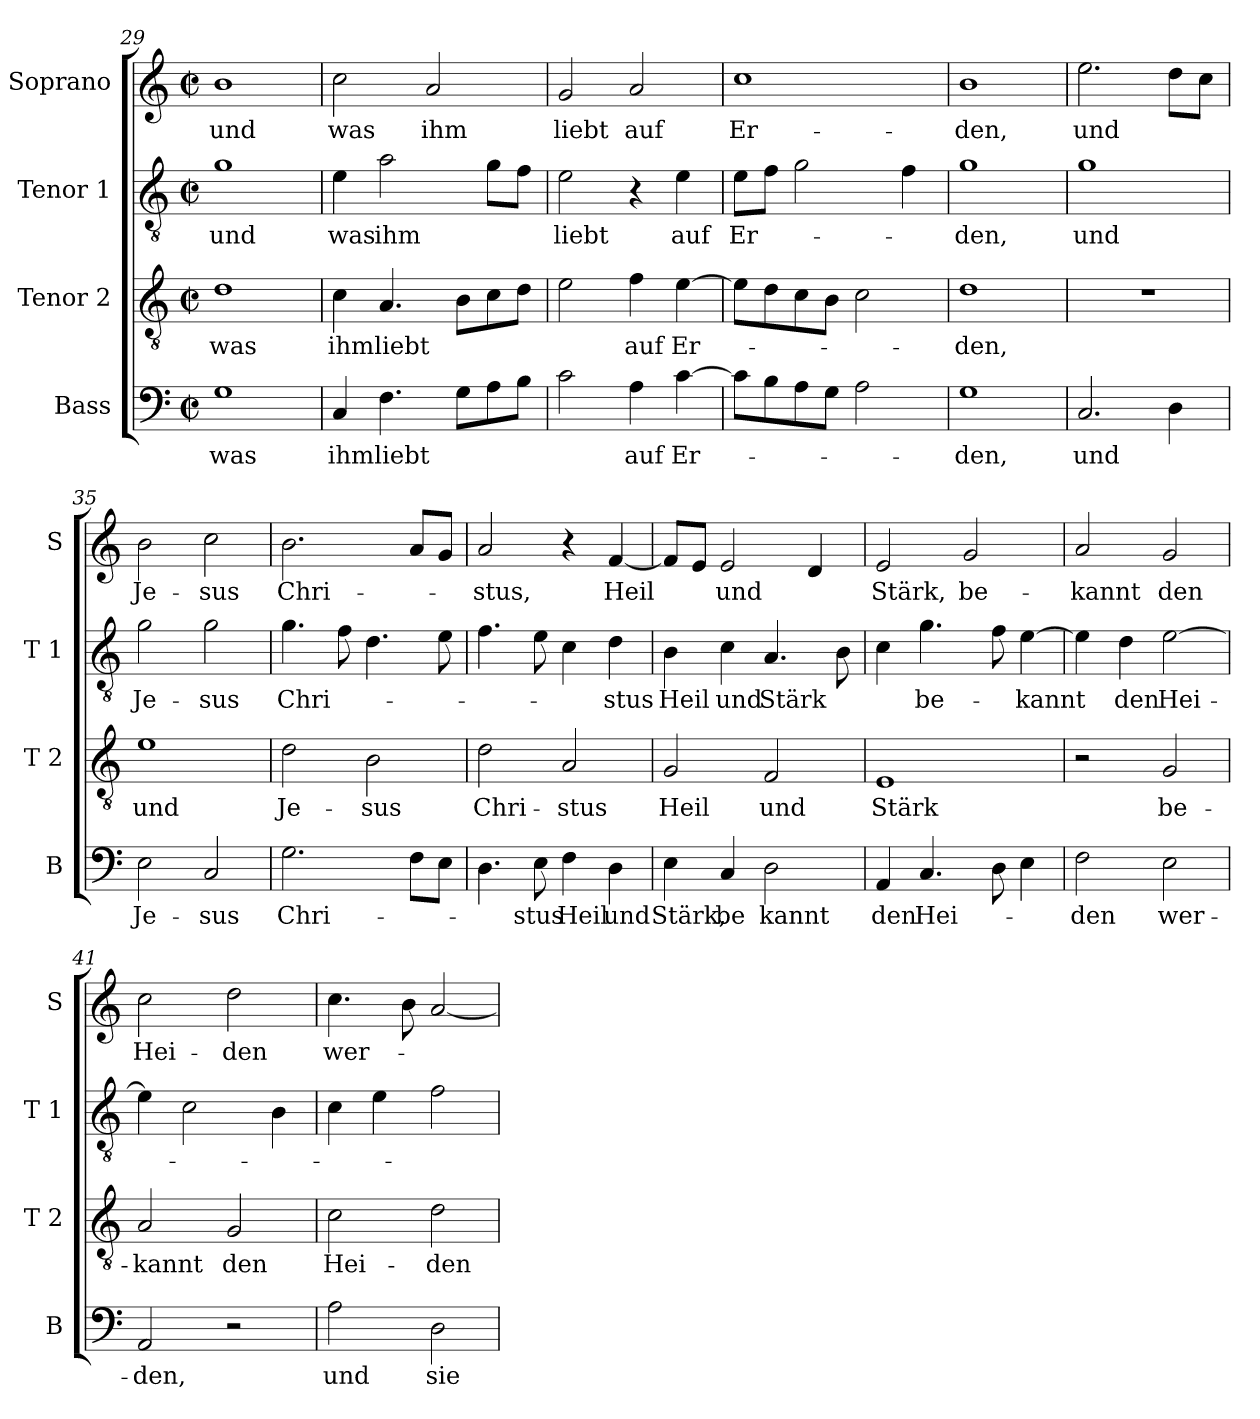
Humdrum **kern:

**kern	**text	**kern	**text	**kern	**text	**kern	**text
*part4	*part4	*part3	*part3	*part2	*part2	*part1	*part1
*staff4	*staff4	*staff3	*staff3	*staff2	*staff2	*staff1	*staff1
*I"Bass	*	*I"Tenor 2	*	*I"Tenor 1	*	*I"Soprano	*
*I'B	*	*I'T 2	*	*I'T 1	*	*I'S	*
*clefF4	*	*clefGv2	*	*clefGv2	*	*clefG2	*
*k[]	*	*k[]	*	*k[]	*	*k[]	*
*C:	*	*C:	*	*C:	*	*C:	*
*M2/2	*	*M2/2	*	*M2/2	*	*M2/2	*
*met(c|)	*	*met(c|)	*	*met(c|)	*	*met(c|)	*
=29	=29	=29	=29	=29	=29	=29	=29
!	!LO:LY:b	!	!LO:LY:b	!	!LO:LY:b	!	!LO:LY:b
1G	was	1d	was	1g	und	1b	und
=30	=30	=30	=30	=30	=30	=30	=30
!	!LO:LY:b	!	!LO:LY:b	!	!LO:LY:b	!	!LO:LY:b
4C/	ihm	4c\	ihm	4e\	was	2cc\	was
!	!LO:LY:b	!	!LO:LY:b	!	!LO:LY:b	!	!
4.F\	liebt	4.A/	liebt	2a\	ihm	.	.
!	!	!	!	!	!	!	!LO:LY:b
.	.	.	.	.	.	2a/	ihm
8G\L	.	8B\L	.	.	.	.	.
8A\	.	8c\	.	8g\L	.	.	.
8B\J	.	8d\J	.	8f\J	.	.	.
=31	=31	=31	=31	=31	=31	=31	=31
!	!	!	!	!	!LO:LY:b	!	!LO:LY:b
2c\	.	2e\	.	2e\	liebt	2g/	liebt
!	!LO:LY:b	!	!LO:LY:b	!	!	!	!LO:LY:b
4A\	auf	4f\	auf	4r	.	2a/	auf
!	!LO:LY:b	!	!LO:LY:b	!	!LO:LY:b	!	!
[4c\	Er-	[4e\	Er-	4e\	auf	.	.
=32	=32	=32	=32	=32	=32	=32	=32
!	!	!	!	!	!LO:LY:b	!	!LO:LY:b
8c\L]	.	8e\L]	.	8e\L	Er-	1cc	Er-
8B\	.	8d\	.	8f\J	.	.	.
8A\	.	8c\	.	2g\	.	.	.
8G\J	.	8B\J	.	.	.	.	.
2A\	.	2c\	.	.	.	.	.
.	.	.	.	4f\	.	.	.
!!LO:LB:g=z
=33	=33	=33	=33	=33	=33	=33	=33
!	!LO:LY:b	!	!LO:LY:b	!	!LO:LY:b	!	!LO:LY:b
1G	-den,	1d	-den,	1g	-den,	1b	-den,
=34	=34	=34	=34	=34	=34	=34	=34
!	!LO:LY:b	!	!	!	!LO:LY:b	!	!LO:LY:b
2.C/	und	1r	.	1g	und	2.ee\	und
4D\	.	.	.	.	.	8dd\L	.
.	.	.	.	.	.	8cc\J	.
=35	=35	=35	=35	=35	=35	=35	=35
!	!LO:LY:b	!	!LO:LY:b	!	!LO:LY:b	!	!LO:LY:b
2E\	Je-	1e	und	2g\	Je-	2b\	Je-
!	!LO:LY:b	!	!	!	!LO:LY:b	!	!LO:LY:b
2C/	-sus	.	.	2g\	-sus	2cc\	-sus
=36	=36	=36	=36	=36	=36	=36	=36
!	!LO:LY:b	!	!LO:LY:b	!	!LO:LY:b	!	!LO:LY:b
2.G\	Chri-	2d\	Je-	4.g\	Chri-	2.b\	Chri-
.	.	.	.	8f\	.	.	.
!	!	!	!LO:LY:b	!	!	!	!
.	.	2B\	-sus	4.d\	.	.	.
8F\L	.	.	.	.	.	8a/L	.
8E\J	.	.	.	8e\	.	8g/J	.
=37	=37	=37	=37	=37	=37	=37	=37
!	!	!	!LO:LY:b	!	!	!	!LO:LY:b
4.D\	.	2d\	Chri-	4.f\	.	2a/	-stus,
!	!LO:LY:b	!	!	!	!	!	!
8E\	-stus	.	.	8e\	.	.	.
!	!LO:LY:b	!	!LO:LY:b	!	!	!	!
4F\	Heil	2A/	-stus	4c\	.	4r	.
!	!LO:LY:b	!	!	!	!LO:LY:b	!	!LO:LY:b
4D\	und	.	.	4d\	-stus	[4f/	Heil
!!LO:LB:g=z
=38	=38	=38	=38	=38	=38	=38	=38
!	!LO:LY:b	!	!LO:LY:b	!	!LO:LY:b	!	!
4E\	Stärk,	2G/	Heil	4B\	Heil	8f/L]	.
.	.	.	.	.	.	8e/J	.
!	!LO:LY:b	!	!	!	!LO:LY:b	!	!LO:LY:b
4C/	be	.	.	4c\	und	2e/	und
!	!LO:LY:b	!	!LO:LY:b	!	!LO:LY:b	!	!
2D\	kannt	2F/	und	4.A/	Stärk	.	.
.	.	.	.	.	.	4d/	.
.	.	.	.	8B\	.	.	.
=39	=39	=39	=39	=39	=39	=39	=39
!	!LO:LY:b	!	!LO:LY:b	!	!	!	!LO:LY:b
4AA/	den	1E	Stärk	4c\	.	2e/	Stärk,
!	!LO:LY:b	!	!	!	!LO:LY:b	!	!
4.C/	Hei-	.	.	4.g\	be-	.	.
!	!	!	!	!	!	!	!LO:LY:b
.	.	.	.	.	.	2g/	be-
8D\	.	.	.	8f\	.	.	.
!	!	!	!	!	!LO:LY:b	!	!
4E\	.	.	.	[4e\	-kannt	.	.
=40	=40	=40	=40	=40	=40	=40	=40
!	!LO:LY:b	!	!	!	!	!	!LO:LY:b
2F\	-den	2r	.	4e\]	.	2a/	-kannt
!	!	!	!	!	!LO:LY:b	!	!
.	.	.	.	4d\	den	.	.
!	!LO:LY:b	!	!LO:LY:b	!	!LO:LY:b	!	!LO:LY:b
2E\	wer-	2G/	be-	[2e\	Hei-	2g/	den
=41	=41	=41	=41	=41	=41	=41	=41
!	!LO:LY:b	!	!LO:LY:b	!	!	!	!LO:LY:b
2AA/	-den,	2A/	-kannt	4e\]	.	2cc\	Hei-
.	.	.	.	2c\	.	.	.
!	!	!	!LO:LY:b	!	!	!	!LO:LY:b
2r	.	2G/	den	.	.	2dd\	-den
.	.	.	.	4B\	.	.	.
=42	=42	=42	=42	=42	=42	=42	=42
!	!LO:LY:b	!	!LO:LY:b	!	!	!	!LO:LY:b
2A\	und	2c\	Hei-	4c\	.	4.cc\	wer-
.	.	.	.	4e\	.	.	.
.	.	.	.	.	.	8b\	.
!	!LO:LY:b	!	!LO:LY:b	!	!	!	!
2D\	sie	2d\	-den	2f\	.	[2a/	.
=	=	=	=	=	=	=	=
*-	*-	*-	*-	*-	*-	*-	*-
